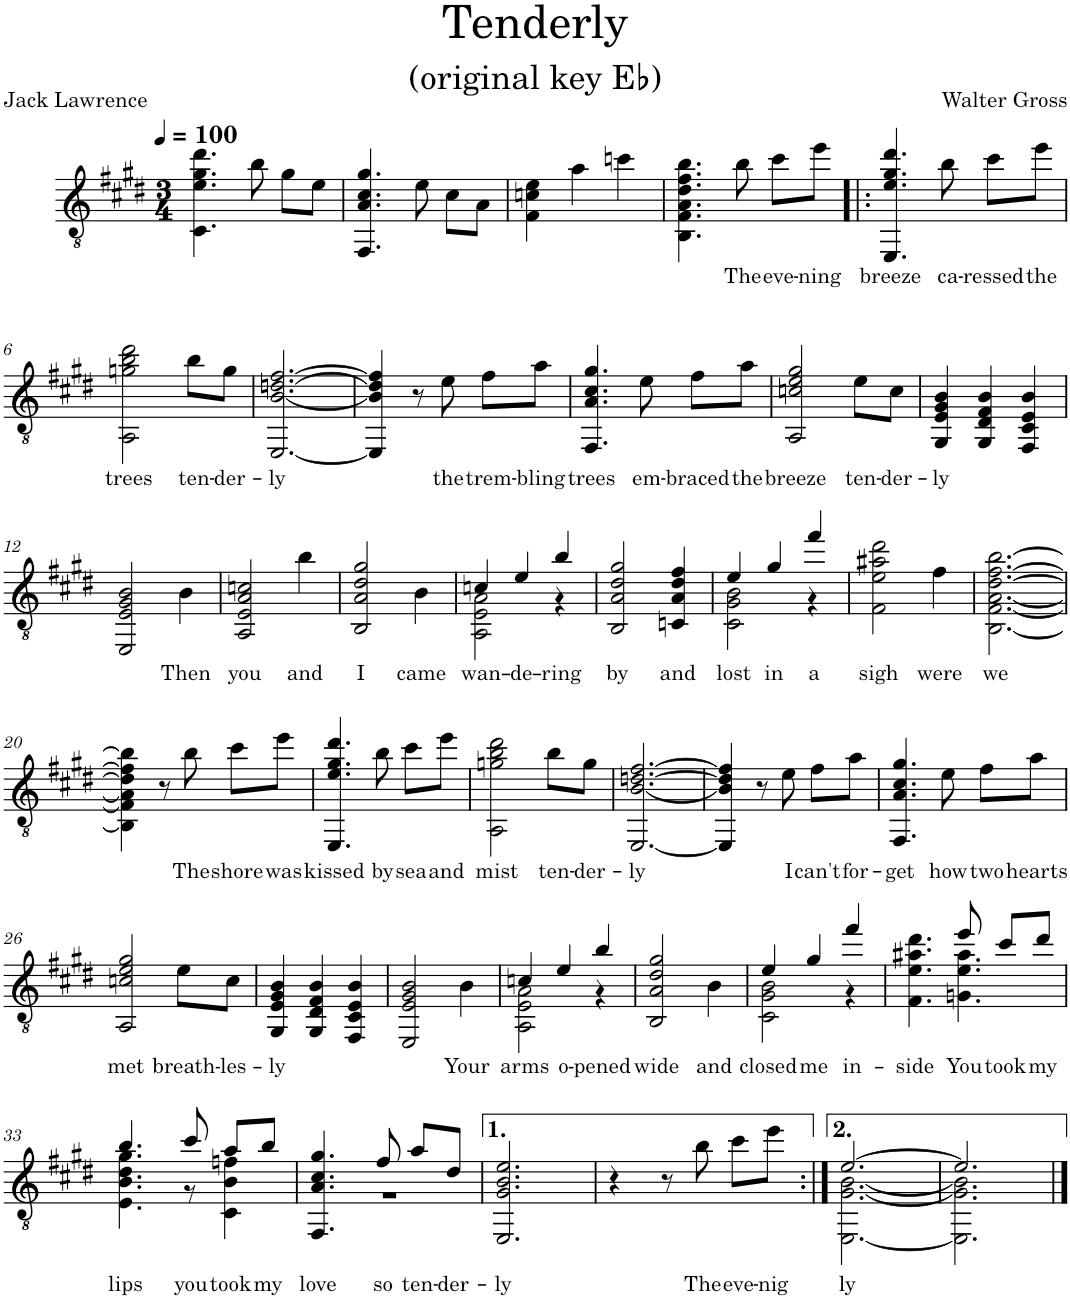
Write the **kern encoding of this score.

**kern	**text
*part1	*part1
*staff1	*staff1
*I"Classical Guitar	*
*I'Guit.	*
*clefGv2	*
*k[f#c#g#d#]	*
*E:	*
*M3/4	*
*MM100	*
=1	=1
4.C#\ 4.e\ 4.g#\ 4.dd#\	.
8b\	.
8g#\L	.
8e\J	.
=2	=2
4.FF#/ 4.A/ 4.c#/ 4.g#/	.
8e\	.
8c#\L	.
8A\J	.
=3	=3
4F#\ 4cn\ 4e\	.
4a\	.
4ccn\	.
=4	=4
4.BB\ 4.F#\ 4.A\ 4.d#\ 4.f#\ 4.b\	.
!	!LO:LY:b
8b\	The
!	!LO:LY:b
8cc#\L	eve-
!	!LO:LY:b
8ee\J	-ning
=5!|:	=5!|:
!	!LO:LY:b
4.EE/ 4.e/ 4.g#/ 4.dd#/	breeze
!	!LO:LY:b
8b\	ca-
!	!LO:LY:b
8cc#\L	-ressed
!	!LO:LY:b
8ee\J	the
!!LO:LB:g=z
=6	=6
!	!LO:LY:b
2AA\ 2gn\ 2b\ 2dd#\	trees
!	!LO:LY:b
8b\L	ten-
!	!LO:LY:b
8g\J	-der-
=7	=7
!	!LO:LY:b
[2.EE/ [2.B/ [2.dn/ [2.f#/	-ly
=8	=8
4EE/] 4B/] 4d/] 4f#/]	.
8r	.
!	!LO:LY:b
8e\	the
!	!LO:LY:b
8f#\L	trem-
!	!LO:LY:b
8a\J	-bling
=9	=9
!	!LO:LY:b
4.FF#/ 4.A/ 4.c#/ 4.g#/	trees
!	!LO:LY:b
8e\	em-
!	!LO:LY:b
8f#\L	-braced
!	!LO:LY:b
8a\J	the
=10	=10
!	!LO:LY:b
2AA/ 2cn/ 2e/ 2g#/	breeze
!	!LO:LY:b
8e\L	ten-
!	!LO:LY:b
8c\J	-der-
=11	=11
!	!LO:LY:b
4GG#/ 4E/ 4G#/ 4B/	-ly
4GG#/ 4D#/ 4F#/ 4B/	.
4FF#/ 4C#/ 4E/ 4B/	.
!!LO:LB:g=z
=12	=12
2EE/ 2E/ 2G#/ 2B/	.
!	!LO:LY:b
4B\	Then
=13	=13
!	!LO:LY:b
2AA/ 2E/ 2A/ 2cn/	you
!	!LO:LY:b
4b\	and
=14	=14
!	!LO:LY:b
2BB/ 2A/ 2d#/ 2g#/	I
!	!LO:LY:b
4B\	came
=15	=15
!	!LO:LY:b
*^	*
4cn/	2AA\ 2E\ 2A\	wan-
!	!	!LO:LY:b
4e/	.	-de-
!	!	!LO:LY:b
4b/	4r	-ring
=16	=16	=16
!	!	!LO:LY:b
*v	*v	*
2BB/ 2A/ 2d#/ 2g#/	by
!	!LO:LY:b
4Cn/ 4A/ 4d#/ 4f#/	and
=17	=17
!	!LO:LY:b
*^	*
4e/	2C#\ 2G#\ 2B\	lost
!	!	!LO:LY:b
4g#/	.	in
!	!	!LO:LY:b
4ff#/	4r	a
=18	=18	=18
!	!	!LO:LY:b
*v	*v	*
2F#\ 2e\ 2a#X\ 2dd#\	sigh
!	!LO:LY:b
4f#\	were
=19	=19
!	!LO:LY:b
[2.BB\ [2.F#\ [2.A\ [2.d#\ [2.f#\ [2.b\	we
!!LO:LB:g=z
=20	=20
4BB\] 4F#\] 4A\] 4d#\] 4f#\] 4b\]	.
8r	.
!	!LO:LY:b
8b\	The
!	!LO:LY:b
8cc#\L	shore
!	!LO:LY:b
8ee\J	was
=21	=21
!	!LO:LY:b
4.EE/ 4.e/ 4.g#/ 4.dd#/	kissed
!	!LO:LY:b
8b\	by
!	!LO:LY:b
8cc#\L	sea
!	!LO:LY:b
8ee\J	and
=22	=22
!	!LO:LY:b
2AA\ 2gn\ 2b\ 2dd#\	mist
!	!LO:LY:b
8b\L	ten-
!	!LO:LY:b
8g\J	-der-
=23	=23
!	!LO:LY:b
[2.EE/ [2.B/ [2.dn/ [2.f#/	-ly
=24	=24
4EE/] 4B/] 4d/] 4f#/]	.
8r	.
!	!LO:LY:b
8e\	I
!	!LO:LY:b
8f#\L	can't
!	!LO:LY:b
8a\J	for-
=25	=25
!	!LO:LY:b
4.FF#/ 4.A/ 4.c#/ 4.g#/	-get
!	!LO:LY:b
8e\	how
!	!LO:LY:b
8f#\L	two
!	!LO:LY:b
8a\J	hearts
!!LO:LB:g=z
=26	=26
!	!LO:LY:b
2AA/ 2cn/ 2e/ 2g#/	met
!	!LO:LY:b
8e\L	breath-
!	!LO:LY:b
8c\J	-les-
=27	=27
!	!LO:LY:b
4GG#/ 4E/ 4G#/ 4B/	-ly
4GG#/ 4D#/ 4F#/ 4B/	.
4FF#/ 4C#/ 4E/ 4B/	.
=28	=28
2EE/ 2E/ 2G#/ 2B/	.
!	!LO:LY:b
4B\	Your
=29	=29
!	!LO:LY:b
*^	*
4cn/	2AA\ 2E\ 2A\	arms
!	!	!LO:LY:b
4e/	.	o-
!	!	!LO:LY:b
4b/	4r	-pened
=30	=30	=30
!	!	!LO:LY:b
*v	*v	*
2BB/ 2A/ 2d#/ 2g#/	wide
!	!LO:LY:b
4B\	and
=31	=31
!	!LO:LY:b
*^	*
4e/	2C#\ 2G#\ 2B\	closed
!	!	!LO:LY:b
4g#/	.	me
!	!	!LO:LY:b
4ff#/	4r	in-
=32	=32	=32
!	!	!LO:LY:b
4.F#\ 4.e\ 4.a#X\ 4.dd#\	4.ryy	-side
!	!	!LO:LY:b
8ee/	4.Gn\ 4.e\ 4.a#\	You
!	!	!LO:LY:b
8cc#/L	.	took
!	!	!LO:LY:b
8dd#/J	.	my
!!LO:LB:g=z	!!
=33	=33	=33
!	!	!LO:LY:b
4.b/	4.E\ 4.B\ 4.d#\ 4.g#\	lips
!	!	!LO:LY:b
8cc#/	8r	you
!	!	!LO:LY:b
8a/L	4C#\ 4B\ 4fn\	took
!	!	!LO:LY:b
8b/J	.	my
=34	=34	=34
!	!	!LO:LY:b
4.FF#/ 4.A/ 4.c#/ 4.g#/	2.r	love
!	!	!LO:LY:b
8f#/	.	so
!	!	!LO:LY:b
8a/L	.	ten-
!	!	!LO:LY:b
8d#/J	.	-der-
*v	*v	*
=35	=35
!	!LO:LY:b
2.EE/ 2.G#/ 2.B/ 2.e/	-ly
=36	=36
4r	.
8r	.
!	!LO:LY:b
8b\	The
!	!LO:LY:b
8cc#\L	eve-
!	!LO:LY:b
8ee\J	-nig
=37:|!	=37:|!
!	!LO:LY:b
*^	*
[2.e/	[2.EE\ [2.G#\ [2.B\	ly
=38	=38	=38
2.e/]	2.EE\] 2.G#\] 2.B\]	.
*v	*v	*
==	==
*-	*-
